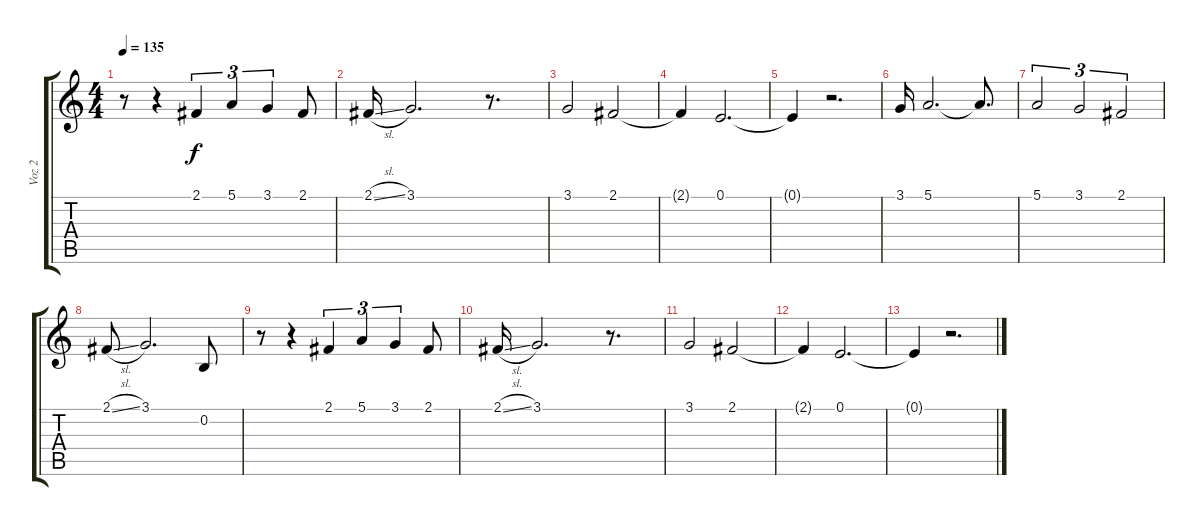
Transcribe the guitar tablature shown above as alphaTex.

\track ("Voz 2" "Voz 2") {instrument flute}
\staff {score tabs}
\tuning (E4 B3 G3 D3 A2 E2) {hide}
\ts (4 4)
\tempo 135
\clef g2
\ks c
r.8{dy f} r.4 2.1.4{tu (3 2)} 5.1.4{tu (3 2)} 3.1.4{tu (3 2)} 2.1.8 |
2.1{sl}.16 3.1.2{d} r.8{d} |
3.1.2 2.1.2 |
2.1{t}.4 0.1.2{d} |
0.1{t}.4 r.2{d} |
3.1.16 5.1.2{d} 5.1{t}.8{d} |
5.1.2{tu (3 2)} 3.1.2{tu (3 2)} 2.1.2{tu (3 2)} |
2.1{sl}.8 3.1.2{d} 0.2.8 |
r.8 r.4 2.1.4{tu (3 2)} 5.1.4{tu (3 2)} 3.1.4{tu (3 2)} 2.1.8 |
2.1{sl}.16 3.1.2{d} r.8{d} |
3.1.2 2.1.2 |
2.1{t}.4 0.1.2{d} |
0.1{t}.4 r.2{d}
